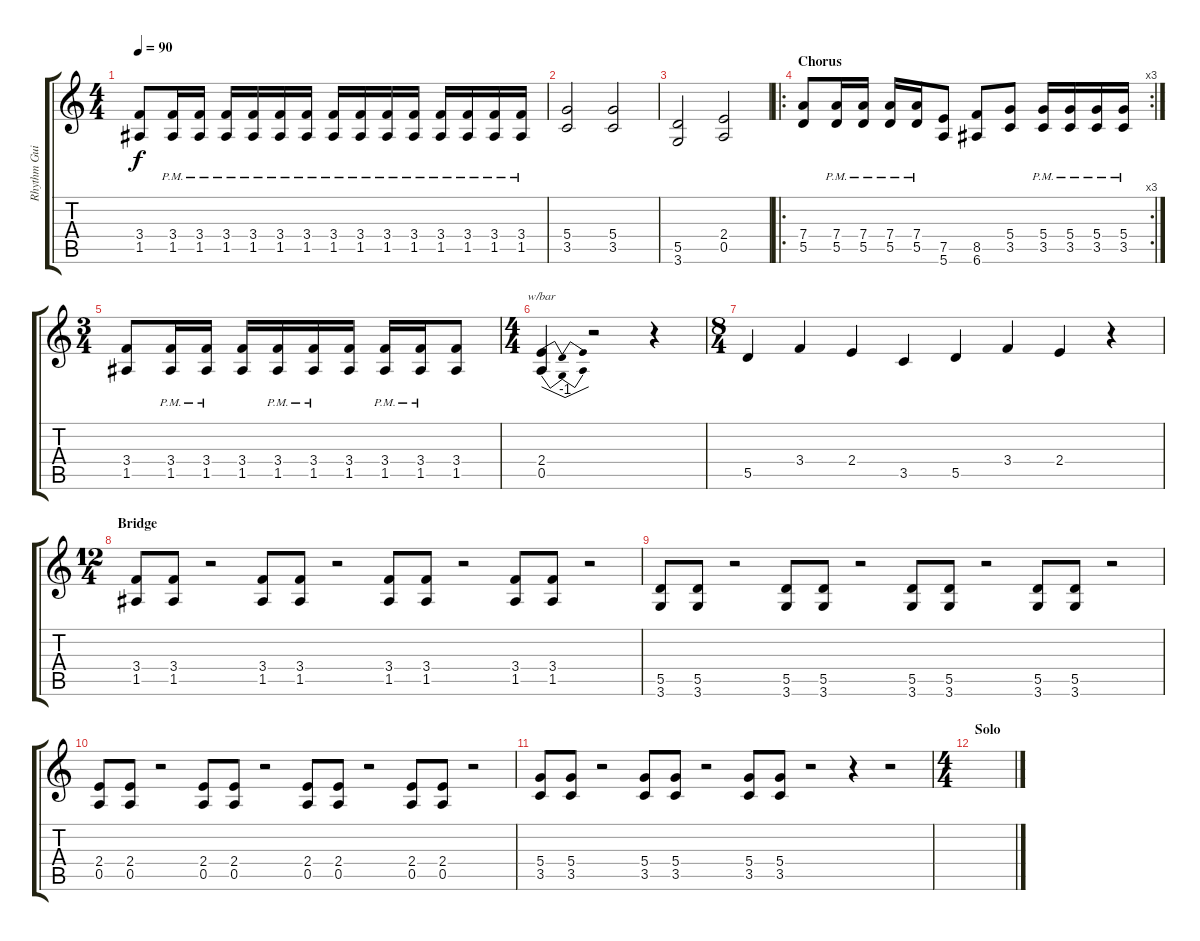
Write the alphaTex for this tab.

\track ("Rhythm Guitar" "Rhythm Gui") {instrument distortionguitar}
\staff {score tabs}
\tuning (E4 B3 G3 D3 A2 E2) {hide}
\ts (4 4)
\tempo 90
\clef g2
\ks c
(3.4 1.5).8{dy f} (3.4{pm} 1.5{pm}).16 (3.4{pm} 1.5{pm}).16 (3.4{pm} 1.5{pm}).16 (3.4{pm} 1.5{pm}).16 (3.4{pm} 1.5{pm}).16 (3.4{pm} 1.5{pm}).16 (3.4{pm} 1.5{pm}).16 (3.4{pm} 1.5{pm}).16 (3.4{pm} 1.5{pm}).16 (3.4{pm} 1.5{pm}).16 (3.4{pm} 1.5{pm}).16 (3.4{pm} 1.5{pm}).16 (3.4{pm} 1.5{pm}).16 (3.4{pm} 1.5{pm}).16 |
(5.4 3.5).2 (5.4 3.5).2 |
(5.5 3.6).2 (2.4 0.5).2 |
\ro
\rc 3
\section ("" "Chorus")
(7.4 5.5).8 (7.4{pm} 5.5{pm}).16 (7.4{pm} 5.5{pm}).16 (7.4{pm} 5.5{pm}).16 (7.4{pm} 5.5{pm}).16 (7.5 5.6).8 (8.5 6.6).8 (5.4 3.5).8 (5.4{pm} 3.5{pm}).16 (5.4{pm} 3.5{pm}).16 (5.4{pm} 3.5{pm}).16 (5.4{pm} 3.5{pm}).16 |
\ts (3 4)
(3.4 1.5).8 (3.4{pm} 1.5{pm}).16 (3.4{pm} 1.5{pm}).16 (3.4 1.5).16 (3.4{pm} 1.5{pm}).16 (3.4{pm} 1.5{pm}).16 (3.4 1.5).16 (3.4{pm} 1.5{pm}).16 (3.4{pm} 1.5{pm}).16 (3.4 1.5).8 |
\ts (4 4)
(2.4 0.5).4{tbe (dip default 0 0 30 -4 60 0)} r.2 r.4 |
\ts (8 4)
5.5.4 3.4.4 2.4.4 3.5.4 5.5.4 3.4.4 2.4.4 r.4 |
\ts (12 4)
\section ("" "Bridge")
(3.4 1.5).8 (3.4 1.5).8 r.2 (3.4 1.5).8 (3.4 1.5).8 r.2 (3.4 1.5).8 (3.4 1.5).8 r.2 (3.4 1.5).8 (3.4 1.5).8 r.2 |
(5.5 3.6).8 (5.5 3.6).8 r.2 (5.5 3.6).8 (5.5 3.6).8 r.2 (5.5 3.6).8 (5.5 3.6).8 r.2 (5.5 3.6).8 (5.5 3.6).8 r.2 |
(2.4 0.5).8 (2.4 0.5).8 r.2 (2.4 0.5).8 (2.4 0.5).8 r.2 (2.4 0.5).8 (2.4 0.5).8 r.2 (2.4 0.5).8 (2.4 0.5).8 r.2 |
(5.4 3.5).8 (5.4 3.5).8 r.2 (5.4 3.5).8 (5.4 3.5).8 r.2 (5.4 3.5).8 (5.4 3.5).8 r.2 r.4 r.2 |
\ts (4 4)
\section ("" "Solo")
